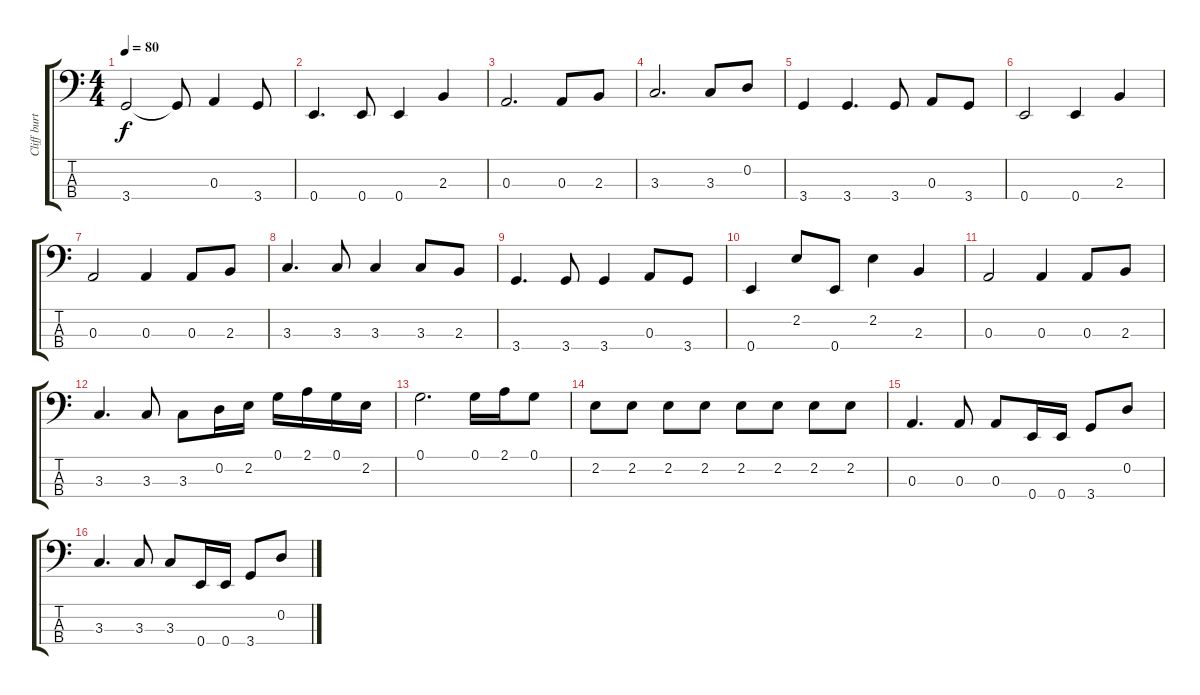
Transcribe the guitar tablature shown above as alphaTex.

\track ("Cliff burton" "Cliff burt") {instrument electricbassfinger}
\staff {score tabs}
\tuning (G2 D2 A1 E1) {hide}
\ts (4 4)
\tempo 80
\clef f4
\ks c
3.4.2{dy f} 3.4{t}.8 0.3.4 3.4.8 |
0.4.4{d} 0.4.8 0.4.4 2.3.4 |
0.3.2{d} 0.3.8 2.3.8 |
3.3.2{d} 3.3.8 0.2.8 |
3.4.4 3.4.4{d} 3.4.8 0.3.8 3.4.8 |
0.4.2 0.4.4 2.3.4 |
0.3.2 0.3.4 0.3.8 2.3.8 |
3.3.4{d} 3.3.8 3.3.4 3.3.8 2.3.8 |
3.4.4{d} 3.4.8 3.4.4 0.3.8 3.4.8 |
0.4.4 2.2.8 0.4.8 2.2.4 2.3.4 |
0.3.2 0.3.4 0.3.8 2.3.8 |
3.3.4{d} 3.3.8 3.3.8 0.2.16 2.2.16 0.1.16 2.1.16 0.1.16 2.2.16 |
0.1.2{d} 0.1.16 2.1.16 0.1.8 |
2.2.8 2.2.8 2.2.8 2.2.8 2.2.8 2.2.8 2.2.8 2.2.8 |
0.3.4{d} 0.3.8 0.3.8 0.4.16 0.4.16 3.4.8 0.2.8 |
3.3.4{d} 3.3.8 3.3.8 0.4.16 0.4.16 3.4.8 0.2.8
